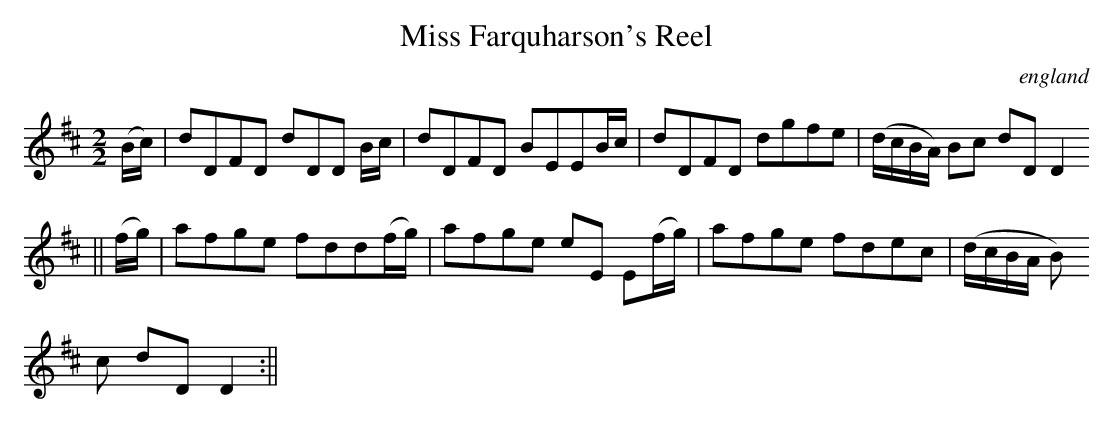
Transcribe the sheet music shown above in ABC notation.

X:1
T:Miss Farquharson's Reel
O:england
M:2/2
L:1/8
K:D Major
(B/2c/2)|dDFD dDD B/2c/2|dDFD BEEB/2c/2|dDFD dgfe|(d/2c/2B/2A/2) Bc dDD2
||(f/2g/2)|afge fdd(f/2g/2)|afge eE E(f/2g/2)|afge fdec|(d/2c/2B/2A/2 B)
c dDD2:||
